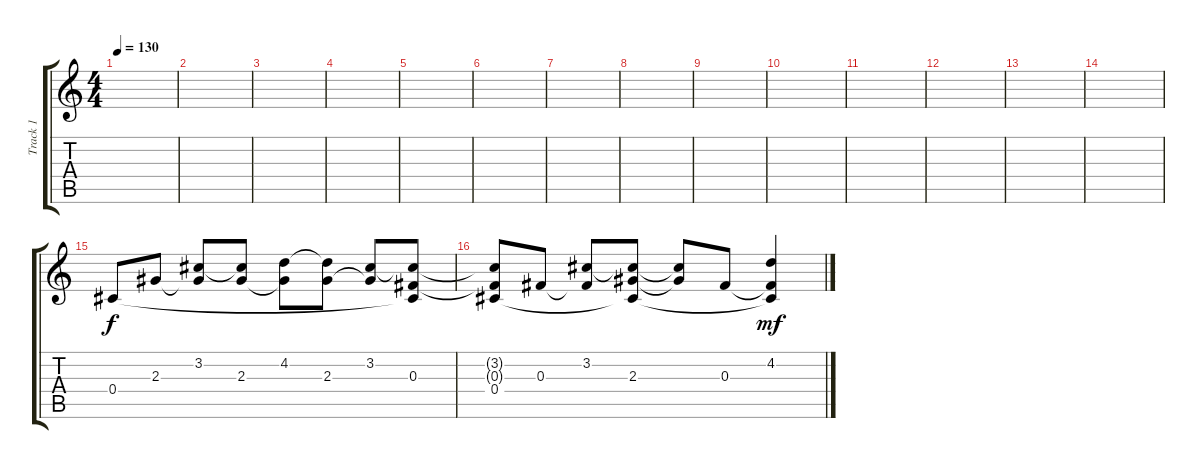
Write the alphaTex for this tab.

\track ("Track 1" "Track 1") {instrument electricguitarclean}
\staff {score tabs}
\tuning (Eb4 Bb3 Gb3 Db3 Ab2 Db2) {hide}
\ts (4 4)
\tempo 130
\clef g2
\ks c
|
|
|
|
|
|
|
|
|
|
|
|
|
|
0.4.8 2.3.8 (3.2 2.3{t}).8 (3.2{t} 2.3).8 (4.2 2.3{t}).8 (4.2{t} 2.3).8 (3.2 2.3{t}).8 (3.2{t} 0.3 0.4{t}).8 |
(3.2{t} 0.3{t} 0.4).8 0.3.8 (3.2 0.3{t}).8 (3.2{t} 2.3 0.4{t}).8 (3.2{t} 2.3{t}).8 0.3.8 (4.2 0.3{t} 0.4{t}).4{dy mf}
